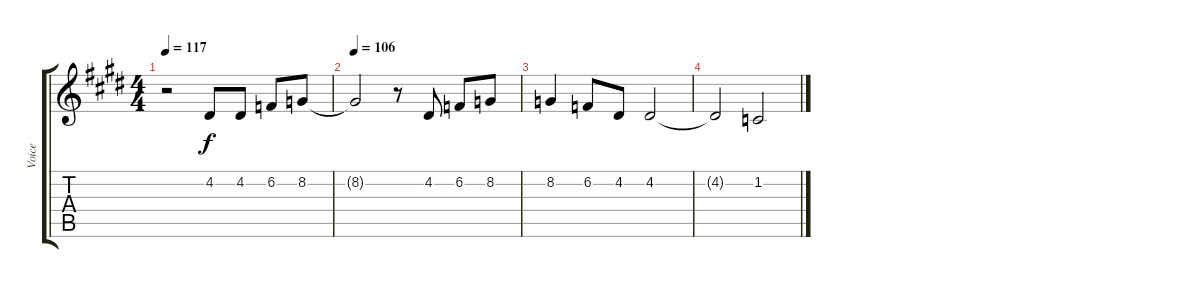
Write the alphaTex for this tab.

\track ("Voice" "Voice") {instrument cello}
\staff {score tabs}
\tuning (E4 B3 G3 D3 A2 E2) {hide}
\ts (4 4)
\tempo 117
\clef g2
\ks c#minor
r.2{dy f} 4.2.8 4.2.8 6.2.8 8.2.8 |
\tempo 106
8.2{t}.2 r.8 4.2.8 6.2.8 8.2.8 |
8.2.4 6.2.8 4.2.8 4.2.2 |
4.2{t}.2 1.2.2
